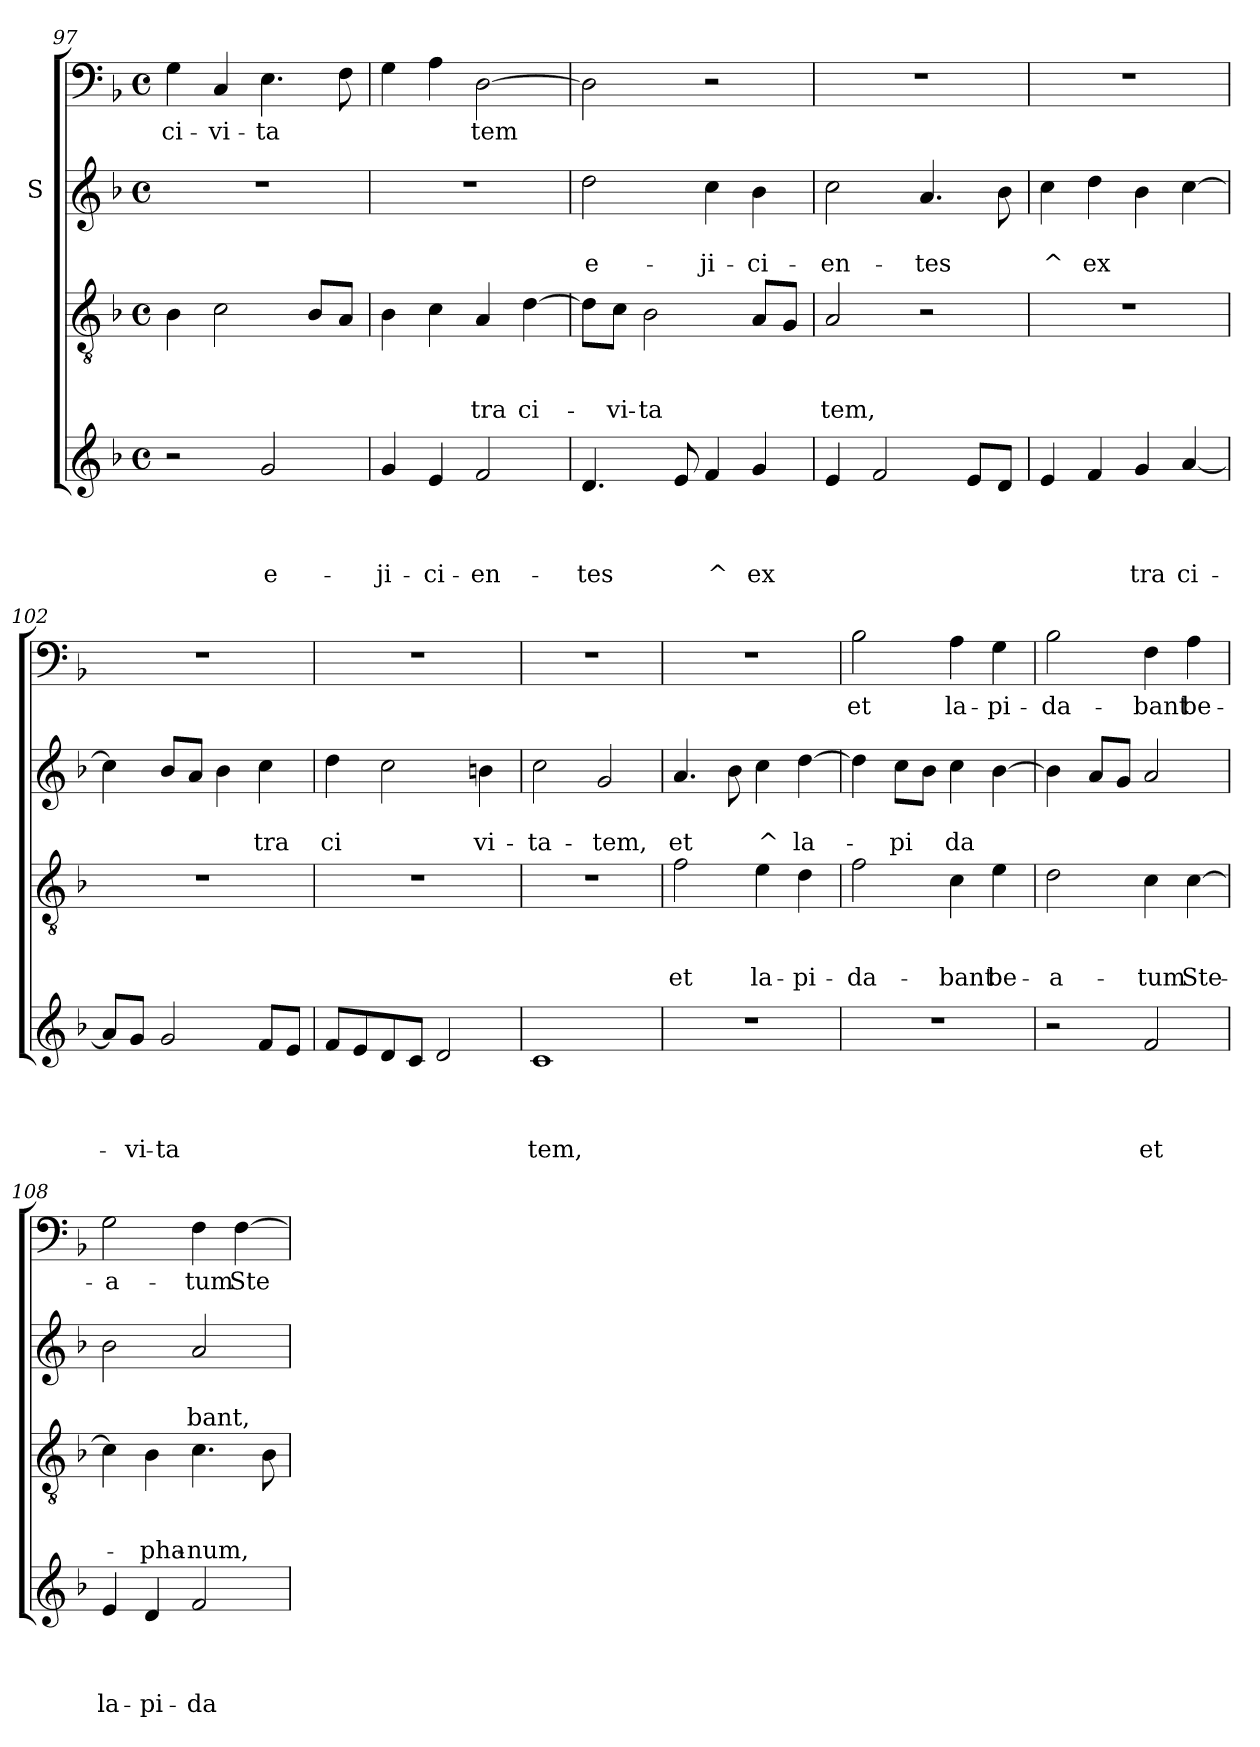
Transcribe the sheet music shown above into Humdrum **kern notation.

**kern	**text	**text	**text	**text	**kern	**text	**text	**text	**kern	**text	**text	**kern	**text
*part4	*part4	*part4	*part4	*part4	*part3	*part3	*part3	*part3	*part2	*part2	*part2	*part1	*part1
*staff4	*staff4	*staff4	*staff4	*staff4	*staff3	*staff3	*staff3	*staff3	*staff2	*staff2	*staff2	*staff1	*staff1
*	*	*	*	*	*	*	*	*	*I"S	*	*	*	*
*clefG2	*	*	*	*	*clefGv2	*	*	*	*clefG2	*	*	*clefF4	*
*k[b-]	*	*	*	*	*k[b-]	*	*	*	*k[b-]	*	*	*k[b-]	*
*F:	*	*	*	*	*F:	*	*	*	*F:	*	*	*F:	*
*M4/4	*	*	*	*	*M4/4	*	*	*	*M4/4	*	*	*M4/4	*
*met(c)	*	*	*	*	*met(c)	*	*	*	*met(c)	*	*	*met(c)	*
=97	=97	=97	=97	=97	=97	=97	=97	=97	=97	=97	=97	=97	=97
!	!	!	!	!	!	!	!	!	!	!	!	!	!LO:LY:b
2r	.	.	.	.	4B-\	.	.	.	1r	.	.	4G\	ci-
!	!	!	!	!	!	!	!	!	!	!	!	!	!LO:LY:b
.	.	.	.	.	2c\	.	.	.	.	.	.	4C/	-vi-
!	!	!	!	!LO:LY:b	!	!	!	!	!	!	!	!	!LO:LY:b
2g/	.	.	.	e-	.	.	.	.	.	.	.	4.E\	-ta
.	.	.	.	.	8B-/L	.	.	.	.	.	.	.	.
.	.	.	.	.	8A/J	.	.	.	.	.	.	8F\	.
=98	=98	=98	=98	=98	=98	=98	=98	=98	=98	=98	=98	=98	=98
!	!	!	!	!LO:LY:b	!	!	!	!	!	!	!	!	!
4g/	.	.	.	-ji-	4B-\	.	.	.	1r	.	.	4G\	.
!	!	!	!	!LO:LY:b	!	!	!	!	!	!	!	!	!
4e/	.	.	.	-ci-	4c\	.	.	.	.	.	.	4A\	.
!	!	!	!	!LO:LY:b	!	!	!	!LO:LY:b	!	!	!	!	!LO:LY:b
2f/	.	.	.	-en-	4A/	.	.	tra	.	.	.	[>2D\	tem
!	!	!	!	!	!	!	!	!LO:LY:b	!	!	!	!	!
.	.	.	.	.	[>4d\	.	.	ci-	.	.	.	.	.
!!LO:LB:g=z
=99	=99	=99	=99	=99	=99	=99	=99	=99	=99	=99	=99	=99	=99
!	!	!	!	!LO:LY:b	!	!	!	!	!	!	!LO:LY:b	!	!
4.d/	.	.	.	-tes	8d\L]	.	.	.	2dd\	.	e-	2D\]	.
!	!	!	!	!	!	!	!	!LO:LY:b	!	!	!	!	!
.	.	.	.	.	8c\J	.	.	-vi-	.	.	.	.	.
!	!	!	!	!	!	!	!	!LO:LY:b	!	!	!	!	!
.	.	.	.	.	2B-\	.	.	-ta	.	.	.	.	.
8e/	.	.	.	.	.	.	.	.	.	.	.	.	.
!	!	!	!	!LO:LY:b	!	!	!	!	!	!	!LO:LY:b	!	!
4f/	.	.	.	^	.	.	.	.	4cc\	.	-ji-	2r	.
!	!	!	!	!LO:LY:b	!	!	!	!	!	!	!LO:LY:b	!	!
4g/	.	.	.	ex	8A/L	.	.	.	4b-\	.	-ci-	.	.
.	.	.	.	.	8G/J	.	.	.	.	.	.	.	.
=100	=100	=100	=100	=100	=100	=100	=100	=100	=100	=100	=100	=100	=100
!	!	!	!	!	!	!	!	!LO:LY:b	!	!	!LO:LY:b	!	!
4e/	.	.	.	.	2A/	.	.	tem,	2cc\	.	-en-	1r	.
2f/	.	.	.	.	.	.	.	.	.	.	.	.	.
!	!	!	!	!	!	!	!	!	!	!	!LO:LY:b	!	!
.	.	.	.	.	2r	.	.	.	4.a/	.	-tes	.	.
8e/L	.	.	.	.	.	.	.	.	.	.	.	.	.
8d/J	.	.	.	.	.	.	.	.	8b-\	.	.	.	.
=101	=101	=101	=101	=101	=101	=101	=101	=101	=101	=101	=101	=101	=101
!	!	!	!	!	!	!	!	!	!	!	!LO:LY:b	!	!
4e/	.	.	.	.	1r	.	.	.	4cc\	.	^	1r	.
!	!	!	!	!	!	!	!	!	!	!	!LO:LY:b	!	!
4f/	.	.	.	.	.	.	.	.	4dd\	.	ex	.	.
!	!	!	!	!LO:LY:b	!	!	!	!	!	!	!	!	!
4g/	.	.	.	tra	.	.	.	.	4b-\	.	.	.	.
!	!	!	!	!LO:LY:b	!	!	!	!	!	!	!	!	!
[<4a/	.	.	.	ci-	.	.	.	.	[>4cc\	.	.	.	.
=102	=102	=102	=102	=102	=102	=102	=102	=102	=102	=102	=102	=102	=102
8a/L]	.	.	.	.	1r	.	.	.	4cc\]	.	.	1r	.
!	!	!	!	!LO:LY:b	!	!	!	!	!	!	!	!	!
8g/J	.	.	.	-vi-	.	.	.	.	.	.	.	.	.
!	!	!	!	!LO:LY:b	!	!	!	!	!	!	!	!	!
2g/	.	.	.	-ta	.	.	.	.	8b-/L	.	.	.	.
.	.	.	.	.	.	.	.	.	8a/J	.	.	.	.
.	.	.	.	.	.	.	.	.	4b-\	.	.	.	.
!	!	!	!	!	!	!	!	!	!	!	!LO:LY:b	!	!
8f/L	.	.	.	.	.	.	.	.	4cc\	.	tra	.	.
8e/J	.	.	.	.	.	.	.	.	.	.	.	.	.
=103	=103	=103	=103	=103	=103	=103	=103	=103	=103	=103	=103	=103	=103
!	!	!	!	!	!	!	!	!	!	!	!LO:LY:b	!	!
8f/L	.	.	.	.	1r	.	.	.	4dd\	.	ci	1r	.
8e/	.	.	.	.	.	.	.	.	.	.	.	.	.
8d/	.	.	.	.	.	.	.	.	2cc\	.	.	.	.
8c/J	.	.	.	.	.	.	.	.	.	.	.	.	.
2d/	.	.	.	.	.	.	.	.	.	.	.	.	.
!	!	!	!	!	!	!	!	!	!	!	!LO:LY:b	!	!
.	.	.	.	.	.	.	.	.	4bn\	.	vi-	.	.
=104	=104	=104	=104	=104	=104	=104	=104	=104	=104	=104	=104	=104	=104
!	!	!	!	!LO:LY:b	!	!	!	!	!	!	!LO:LY:b	!	!
1c	.	.	.	tem,	1r	.	.	.	2cc\	.	-ta-	1r	.
!	!	!	!	!	!	!	!	!	!	!	!LO:LY:b	!	!
.	.	.	.	.	.	.	.	.	2g/	.	-tem,	.	.
!!LO:LB:g=z
=105	=105	=105	=105	=105	=105	=105	=105	=105	=105	=105	=105	=105	=105
!	!	!	!	!	!	!	!	!LO:LY:b	!	!	!LO:LY:b	!	!
1r	.	.	.	.	2f\	.	.	et	4.a/	.	et	1r	.
.	.	.	.	.	.	.	.	.	8b-\	.	.	.	.
!	!	!	!	!	!	!	!	!LO:LY:b	!	!	!LO:LY:b	!	!
.	.	.	.	.	4e\	.	.	la-	4cc\	.	^	.	.
!	!	!	!	!	!	!	!	!LO:LY:b	!	!	!LO:LY:b	!	!
.	.	.	.	.	4d\	.	.	-pi-	[>4dd\	.	la-	.	.
=106	=106	=106	=106	=106	=106	=106	=106	=106	=106	=106	=106	=106	=106
!	!	!	!	!	!	!	!	!LO:LY:b	!	!	!	!	!LO:LY:b
1r	.	.	.	.	2f\	.	.	-da-	4dd\]	.	.	2B-\	et
!	!	!	!	!	!	!	!	!	!	!	!LO:LY:b	!	!
.	.	.	.	.	.	.	.	.	8cc\L	.	-pi	.	.
.	.	.	.	.	.	.	.	.	8b-\J	.	.	.	.
!	!	!	!	!	!	!	!	!LO:LY:b	!	!	!LO:LY:b	!	!LO:LY:b
.	.	.	.	.	4c\	.	.	-bant	4cc\	.	da	4A\	la-
!	!	!	!	!	!	!	!	!LO:LY:b	!	!	!	!	!LO:LY:b
.	.	.	.	.	4e\	.	.	be-	[>4b-\	.	.	4G\	-pi-
=107	=107	=107	=107	=107	=107	=107	=107	=107	=107	=107	=107	=107	=107
!	!	!	!	!	!	!	!	!LO:LY:b	!	!	!	!	!LO:LY:b
2r	.	.	.	.	2d\	.	.	-a-	4b-\]	.	.	2B-\	-da-
.	.	.	.	.	.	.	.	.	8a/L	.	.	.	.
.	.	.	.	.	.	.	.	.	8g/J	.	.	.	.
!	!	!	!	!LO:LY:b	!	!	!	!LO:LY:b	!	!	!	!	!LO:LY:b
2f/	.	.	.	et	4c\	.	.	-tum	2a/	.	.	4F\	-bant
!	!	!	!	!	!	!	!	!LO:LY:b	!	!	!	!	!LO:LY:b
.	.	.	.	.	[>4c\	.	.	Ste-	.	.	.	4A\	be-
=108	=108	=108	=108	=108	=108	=108	=108	=108	=108	=108	=108	=108	=108
!	!	!	!	!LO:LY:b	!	!	!	!	!	!	!	!	!LO:LY:b
4e/	.	.	.	la-	4c\]	.	.	.	2b-\	.	.	2G\	-a-
!	!	!	!	!LO:LY:b	!	!	!	!LO:LY:b	!	!	!	!	!
4d/	.	.	.	-pi-	4B-\	.	.	-pha-	.	.	.	.	.
!	!	!	!	!LO:LY:b	!	!	!	!LO:LY:b	!	!	!LO:LY:b	!	!LO:LY:b
2f/	.	.	.	-da-	4.c\	.	.	-num,	2a/	.	bant,	4F\	-tum
!	!	!	!	!	!	!	!	!	!	!	!	!	!LO:LY:b
.	.	.	.	.	.	.	.	.	.	.	.	[>4F\	Ste-
.	.	.	.	.	8B-\	.	.	.	.	.	.	.	.
=	=	=	=	=	=	=	=	=	=	=	=	=	=
*-	*-	*-	*-	*-	*-	*-	*-	*-	*-	*-	*-	*-	*-
